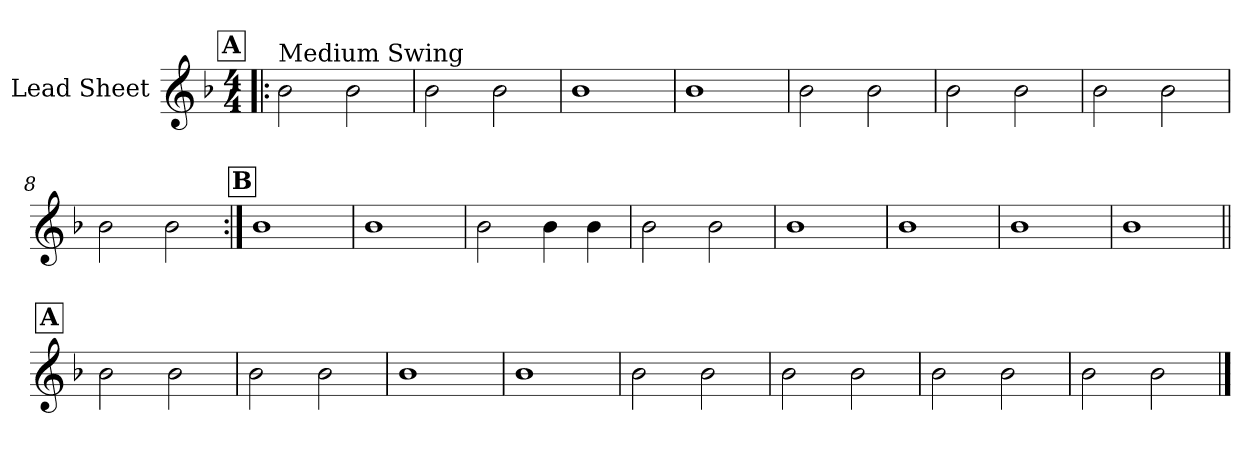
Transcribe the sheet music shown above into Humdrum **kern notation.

**kern
*part1
*staff1
*I"Lead Sheet
*clefG2
*k[b-]
*F:
*M4/4
!!LO:REH:place=s1:a:fs=14:t=A
=1!|:
!LO:TX:a:t=Medium Swing
2b-\
2b-\
=2
2b-\
2b-\
=3
1b-
=4
1b-
!!LO:LB:g=z
=5
2b-\
2b-\
=6
2b-\
2b-\
=7
2b-\
2b-\
=8
2b-\
2b-\
!!LO:LB:g=z
!!LO:REH:place=s1:a:fs=14:t=B
=9:|!
1b-
=10
1b-
=11
2b-\
4b-\
4b-\
=12
2b-\
2b-\
!!LO:LB:g=z
=13
1b-
=14
1b-
=15
1b-
=16
1b-
!!LO:LB:g=z
!!LO:REH:place=s1:a:fs=14:t=A
=17||
2b-\
2b-\
=18
2b-\
2b-\
=19
1b-
=20
1b-
!!LO:LB:g=z
=21
2b-\
2b-\
=22
2b-\
2b-\
=23
2b-\
2b-\
=24
2b-\
2b-\
==
*-
